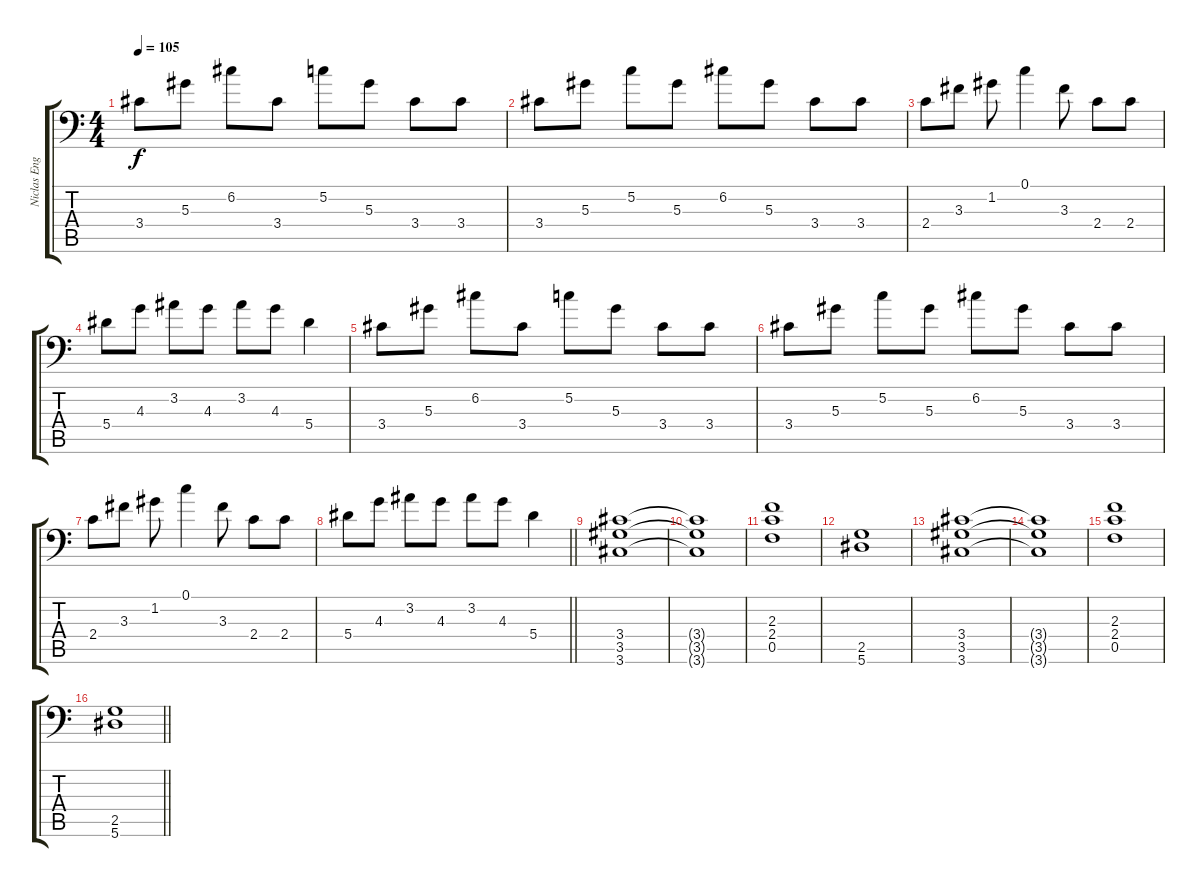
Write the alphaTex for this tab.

\track ("Niclas Engelin" "Niclas Eng") {instrument distortionguitar}
\staff {score tabs}
\tuning (C4 G3 Eb3 Bb2 F2 Bb1) {hide}
\ts (4 4)
\tempo 105
\clef f4
\ks c
3.4.8{dy f} 5.3.8 6.2.8 3.4.8 5.2.8 5.3.8 3.4.8 3.4.8 |
3.4.8 5.3.8 5.2.8 5.3.8 6.2.8 5.3.8 3.4.8 3.4.8 |
2.4.8 3.3.8 1.2.8 0.1.4 3.3.8 2.4.8 2.4.8 |
5.4.8 4.3.8 3.2.8 4.3.8 3.2.8 4.3.8 5.4.4 |
3.4.8 5.3.8 6.2.8 3.4.8 5.2.8 5.3.8 3.4.8 3.4.8 |
3.4.8 5.3.8 5.2.8 5.3.8 6.2.8 5.3.8 3.4.8 3.4.8 |
2.4.8 3.3.8 1.2.8 0.1.4 3.3.8 2.4.8 2.4.8 |
\barLineRight lightlight
5.4.8 4.3.8 3.2.8 4.3.8 3.2.8 4.3.8 5.4.4 |
(3.4 3.5 3.6).1{balance 8 instrument distortionguitar} |
(3.4{t} 3.5{t} 3.6{t}).1 |
(2.3 2.4 0.5).1 |
(2.5 5.6).1 |
(3.4 3.5 3.6).1 |
(3.4{t} 3.5{t} 3.6{t}).1 |
(2.3 2.4 0.5).1 |
\barLineRight lightlight
(2.5 5.6).1
